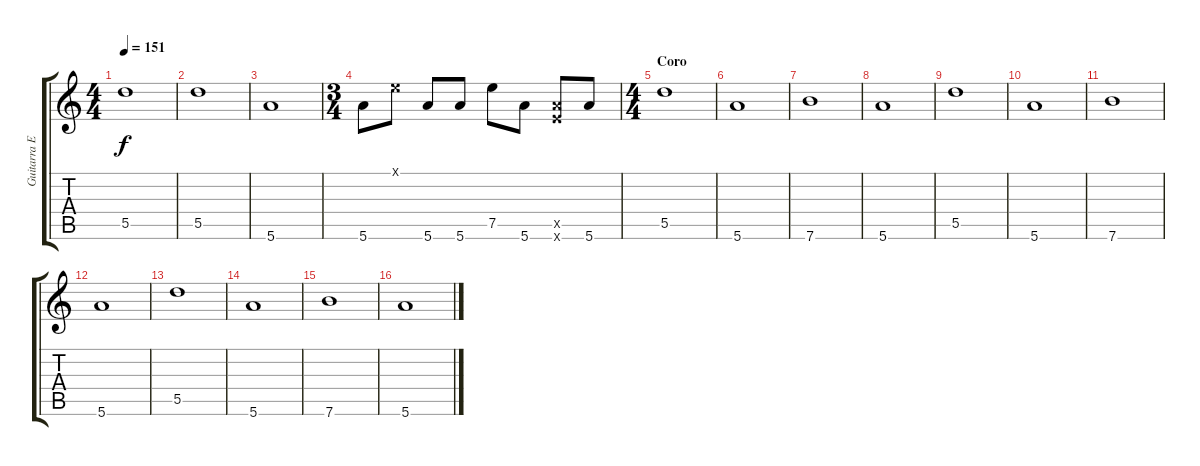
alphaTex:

\track ("Guitarra Extra" "Guitarra E") {instrument distortionguitar}
\staff {score tabs}
\tuning (E4 B3 G4 D4 A3 E3) {hide}
\ts (4 4)
\tempo 151
\clef g2
\ks c
5.5.1{dy f} |
5.5.1 |
5.6.1 |
\ts (3 4)
5.6.8 0.1{x}.8 5.6.8 5.6.8 7.5.8 5.6.8 (0.5{x} 0.6{x}).8 5.6.8 |
\ts (4 4)
\section ("" "Coro")
5.5.1 |
5.6.1 |
7.6.1 |
5.6.1 |
5.5.1 |
5.6.1 |
7.6.1 |
5.6.1 |
5.5.1 |
5.6.1 |
7.6.1 |
5.6.1
